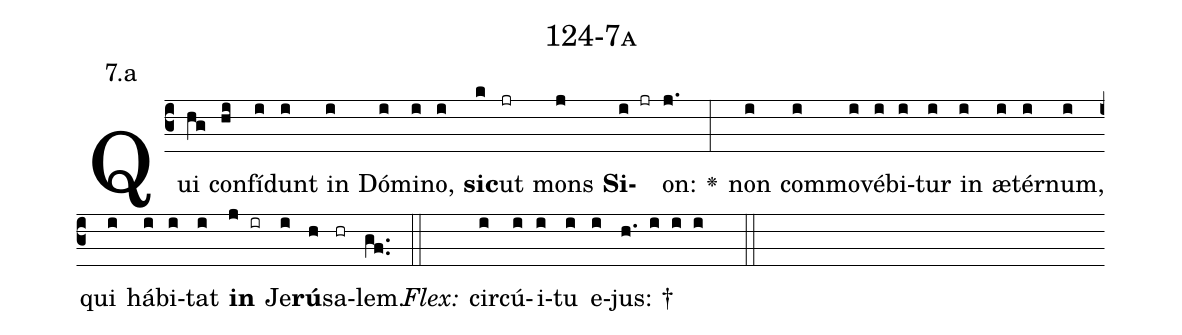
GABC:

name: 124-7a;
annotation: 7.a;
%%
(c3)Qui(hg) con(hi)fí(i)dunt(i) in(i) Dó(i)mi(i)no,(i) <b>sic</b>(k)ut(jr) mons(j) <b>Si</b>(i jr)on:(j.) <v>\greheightstar</v>(:) non(i) com(i)mo(i)vé(i)bi(i)tur(i) in(i) æ(i)tér(i)num,(i) qui(i) há(i)bi(i)tat(i) <b>in</b>(j ir) Je(i)<b>rú</b>(h)sa(hr)lem.(gf..) (::)
<i>Flex:</i>()  cir(i)cú(i)i(i)tu(i) e(i)jus: †(h. i i i  ::)

%E(i) u(i) o(j) u(i) a(h) e.(gf..) (::)
